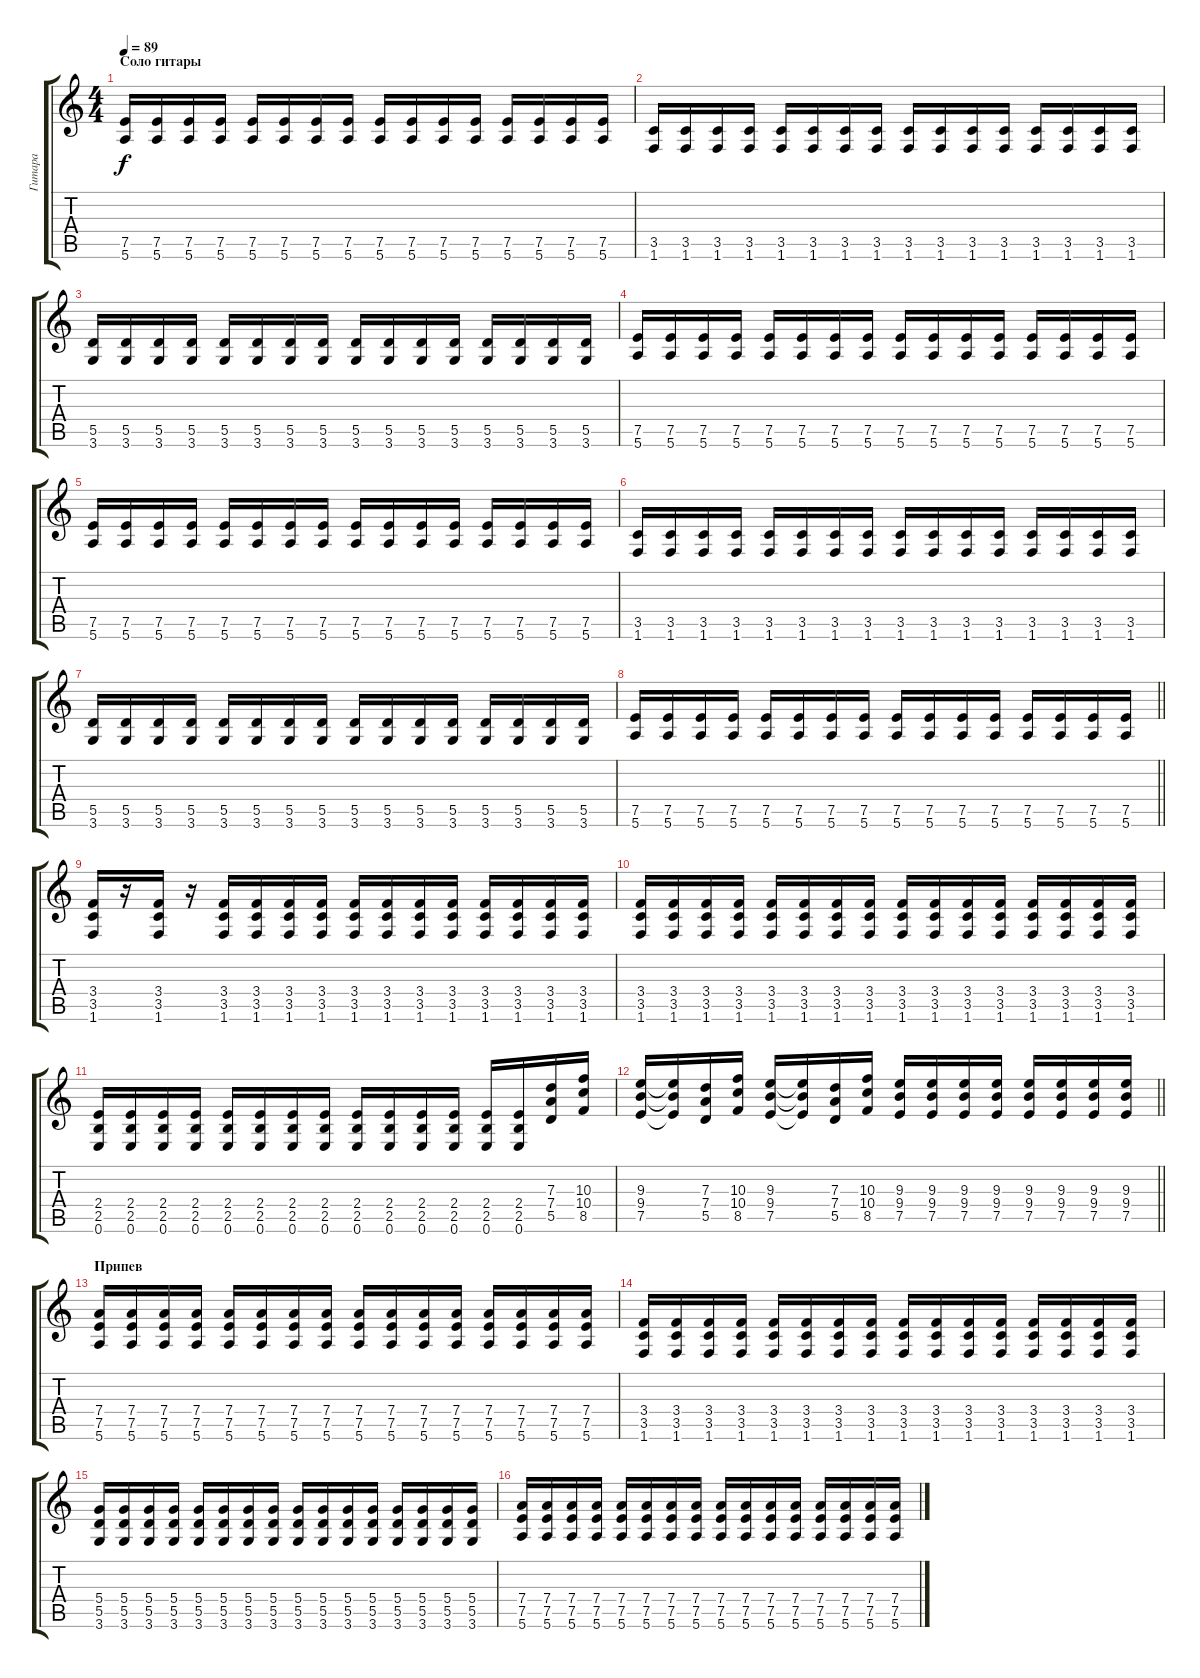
\track ("Гитара" "Гитара") {instrument distortionguitar}
\staff {score tabs}
\tuning (E4 B3 G3 D3 A2 E2) {hide}
\ts (4 4)
\section ("" "Соло гитары")
\tempo 89
\clef g2
\ks c
(7.5 5.6).16{dy f} (7.5 5.6).16 (7.5 5.6).16 (7.5 5.6).16 (7.5 5.6).16 (7.5 5.6).16 (7.5 5.6).16 (7.5 5.6).16 (7.5 5.6).16 (7.5 5.6).16 (7.5 5.6).16 (7.5 5.6).16 (7.5 5.6).16 (7.5 5.6).16 (7.5 5.6).16 (7.5 5.6).16 |
(3.5 1.6).16 (3.5 1.6).16 (3.5 1.6).16 (3.5 1.6).16 (3.5 1.6).16 (3.5 1.6).16 (3.5 1.6).16 (3.5 1.6).16 (3.5 1.6).16 (3.5 1.6).16 (3.5 1.6).16 (3.5 1.6).16 (3.5 1.6).16 (3.5 1.6).16 (3.5 1.6).16 (3.5 1.6).16 |
(5.5 3.6).16 (5.5 3.6).16 (5.5 3.6).16 (5.5 3.6).16 (5.5 3.6).16 (5.5 3.6).16 (5.5 3.6).16 (5.5 3.6).16 (5.5 3.6).16 (5.5 3.6).16 (5.5 3.6).16 (5.5 3.6).16 (5.5 3.6).16 (5.5 3.6).16 (5.5 3.6).16 (5.5 3.6).16 |
(7.5 5.6).16 (7.5 5.6).16 (7.5 5.6).16 (7.5 5.6).16 (7.5 5.6).16 (7.5 5.6).16 (7.5 5.6).16 (7.5 5.6).16 (7.5 5.6).16 (7.5 5.6).16 (7.5 5.6).16 (7.5 5.6).16 (7.5 5.6).16 (7.5 5.6).16 (7.5 5.6).16 (7.5 5.6).16 |
(7.5 5.6).16 (7.5 5.6).16 (7.5 5.6).16 (7.5 5.6).16 (7.5 5.6).16 (7.5 5.6).16 (7.5 5.6).16 (7.5 5.6).16 (7.5 5.6).16 (7.5 5.6).16 (7.5 5.6).16 (7.5 5.6).16 (7.5 5.6).16 (7.5 5.6).16 (7.5 5.6).16 (7.5 5.6).16 |
(3.5 1.6).16 (3.5 1.6).16 (3.5 1.6).16 (3.5 1.6).16 (3.5 1.6).16 (3.5 1.6).16 (3.5 1.6).16 (3.5 1.6).16 (3.5 1.6).16 (3.5 1.6).16 (3.5 1.6).16 (3.5 1.6).16 (3.5 1.6).16 (3.5 1.6).16 (3.5 1.6).16 (3.5 1.6).16 |
(5.5 3.6).16 (5.5 3.6).16 (5.5 3.6).16 (5.5 3.6).16 (5.5 3.6).16 (5.5 3.6).16 (5.5 3.6).16 (5.5 3.6).16 (5.5 3.6).16 (5.5 3.6).16 (5.5 3.6).16 (5.5 3.6).16 (5.5 3.6).16 (5.5 3.6).16 (5.5 3.6).16 (5.5 3.6).16 |
\barLineRight lightlight
(7.5 5.6).16 (7.5 5.6).16 (7.5 5.6).16 (7.5 5.6).16 (7.5 5.6).16 (7.5 5.6).16 (7.5 5.6).16 (7.5 5.6).16 (7.5 5.6).16 (7.5 5.6).16 (7.5 5.6).16 (7.5 5.6).16 (7.5 5.6).16 (7.5 5.6).16 (7.5 5.6).16 (7.5 5.6).16 |
\section ("" "")
(3.4 3.5 1.6).16 r.16 (3.4 3.5 1.6).16 r.16 (3.4 3.5 1.6).16 (3.4 3.5 1.6).16 (3.4 3.5 1.6).16 (3.4 3.5 1.6).16 (3.4 3.5 1.6).16 (3.4 3.5 1.6).16 (3.4 3.5 1.6).16 (3.4 3.5 1.6).16 (3.4 3.5 1.6).16 (3.4 3.5 1.6).16 (3.4 3.5 1.6).16 (3.4 3.5 1.6).16 |
(3.4 3.5 1.6).16 (3.4 3.5 1.6).16 (3.4 3.5 1.6).16 (3.4 3.5 1.6).16 (3.4 3.5 1.6).16 (3.4 3.5 1.6).16 (3.4 3.5 1.6).16 (3.4 3.5 1.6).16 (3.4 3.5 1.6).16 (3.4 3.5 1.6).16 (3.4 3.5 1.6).16 (3.4 3.5 1.6).16 (3.4 3.5 1.6).16 (3.4 3.5 1.6).16 (3.4 3.5 1.6).16 (3.4 3.5 1.6).16 |
(2.4 2.5 0.6).16 (2.4 2.5 0.6).16 (2.4 2.5 0.6).16 (2.4 2.5 0.6).16 (2.4 2.5 0.6).16 (2.4 2.5 0.6).16 (2.4 2.5 0.6).16 (2.4 2.5 0.6).16 (2.4 2.5 0.6).16 (2.4 2.5 0.6).16 (2.4 2.5 0.6).16 (2.4 2.5 0.6).16 (2.4 2.5 0.6).16 (2.4 2.5 0.6).16 (7.3 7.4 5.5).16 (10.3 10.4 8.5).16 |
\barLineRight lightlight
(9.3 9.4 7.5).16 (9.3{t} 9.4{t} 7.5{t}).16 (7.3 7.4 5.5).16 (10.3 10.4 8.5).16 (9.3 9.4 7.5).16 (9.3{t} 9.4{t} 7.5{t}).16 (7.3 7.4 5.5).16 (10.3 10.4 8.5).16 (9.3 9.4 7.5).16 (9.3 9.4 7.5).16 (9.3 9.4 7.5).16 (9.3 9.4 7.5).16 (9.3 9.4 7.5).16 (9.3 9.4 7.5).16 (9.3 9.4 7.5).16 (9.3 9.4 7.5).16 |
\section ("" "Припев")
(7.4 7.5 5.6).16 (7.4 7.5 5.6).16 (7.4 7.5 5.6).16 (7.4 7.5 5.6).16 (7.4 7.5 5.6).16 (7.4 7.5 5.6).16 (7.4 7.5 5.6).16 (7.4 7.5 5.6).16 (7.4 7.5 5.6).16 (7.4 7.5 5.6).16 (7.4 7.5 5.6).16 (7.4 7.5 5.6).16 (7.4 7.5 5.6).16 (7.4 7.5 5.6).16 (7.4 7.5 5.6).16 (7.4 7.5 5.6).16 |
(3.4 3.5 1.6).16 (3.4 3.5 1.6).16 (3.4 3.5 1.6).16 (3.4 3.5 1.6).16 (3.4 3.5 1.6).16 (3.4 3.5 1.6).16 (3.4 3.5 1.6).16 (3.4 3.5 1.6).16 (3.4 3.5 1.6).16 (3.4 3.5 1.6).16 (3.4 3.5 1.6).16 (3.4 3.5 1.6).16 (3.4 3.5 1.6).16 (3.4 3.5 1.6).16 (3.4 3.5 1.6).16 (3.4 3.5 1.6).16 |
(5.4 5.5 3.6).16 (5.4 5.5 3.6).16 (5.4 5.5 3.6).16 (5.4 5.5 3.6).16 (5.4 5.5 3.6).16 (5.4 5.5 3.6).16 (5.4 5.5 3.6).16 (5.4 5.5 3.6).16 (5.4 5.5 3.6).16 (5.4 5.5 3.6).16 (5.4 5.5 3.6).16 (5.4 5.5 3.6).16 (5.4 5.5 3.6).16 (5.4 5.5 3.6).16 (5.4 5.5 3.6).16 (5.4 5.5 3.6).16 |
(7.4 7.5 5.6).16 (7.4 7.5 5.6).16 (7.4 7.5 5.6).16 (7.4 7.5 5.6).16 (7.4 7.5 5.6).16 (7.4 7.5 5.6).16 (7.4 7.5 5.6).16 (7.4 7.5 5.6).16 (7.4 7.5 5.6).16 (7.4 7.5 5.6).16 (7.4 7.5 5.6).16 (7.4 7.5 5.6).16 (7.4 7.5 5.6).16 (7.4 7.5 5.6).16 (7.4 7.5 5.6).16 (7.4 7.5 5.6).16
